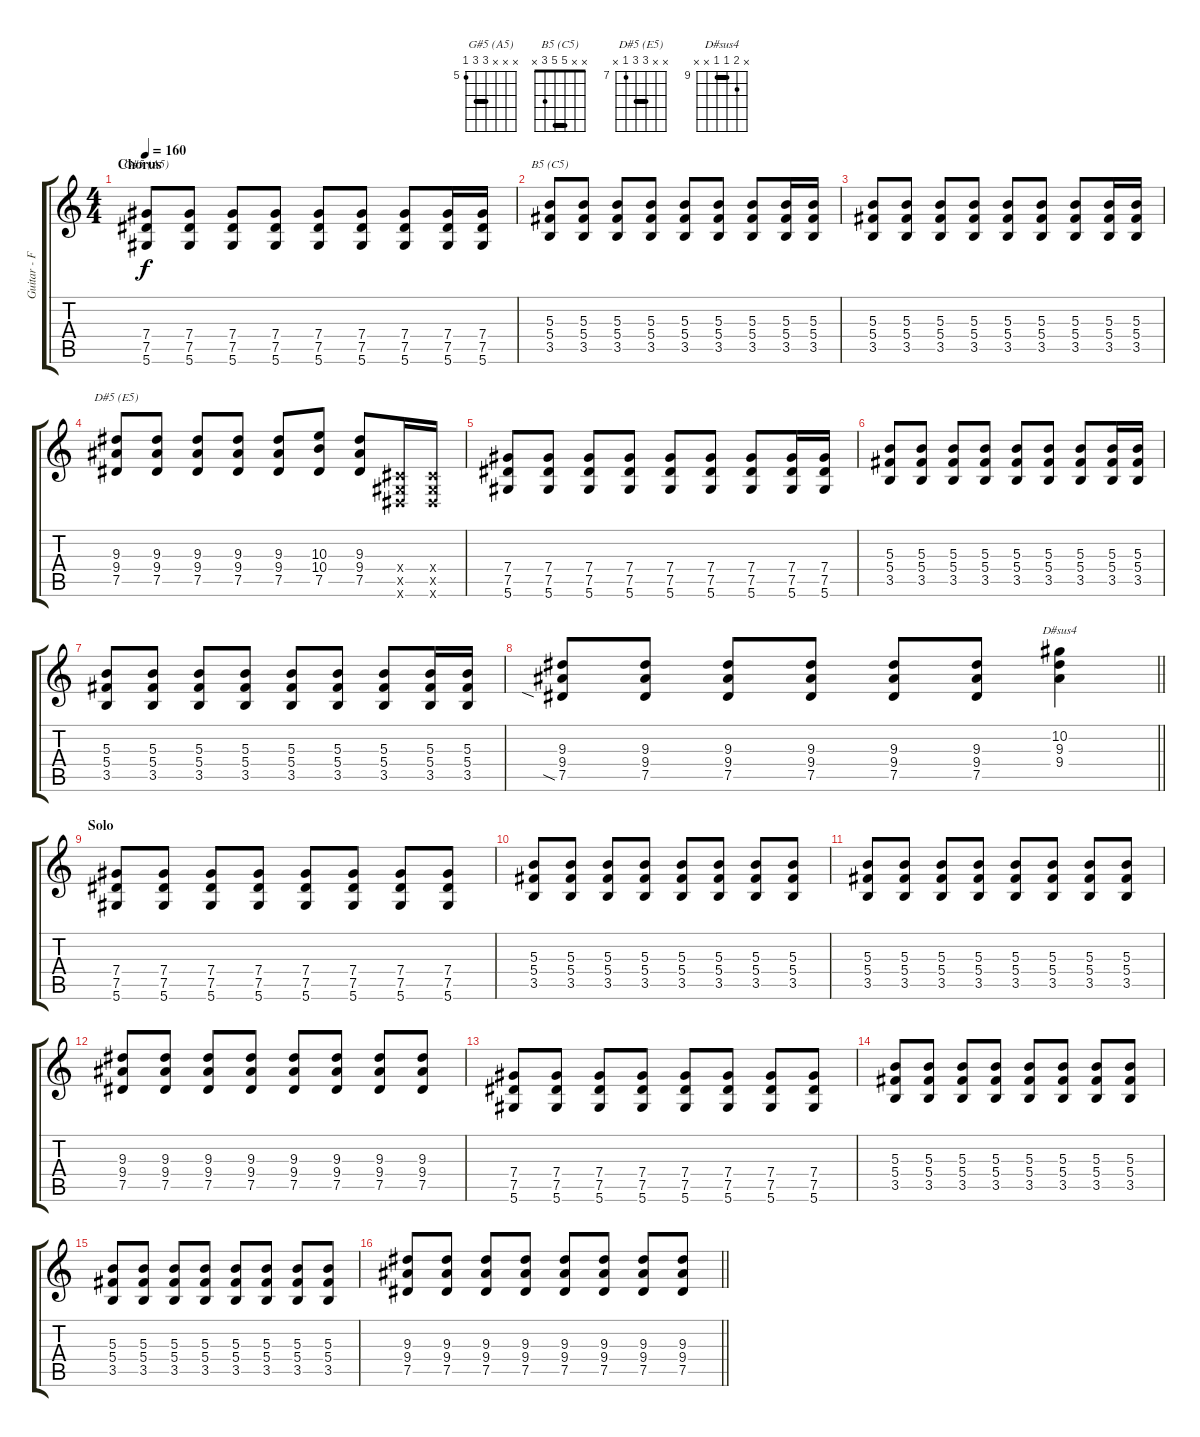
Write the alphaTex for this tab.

\track ("Guitar - Frost (Overdrive)" "Guitar - F") {instrument overdrivenguitar}
\staff {score tabs}
\tuning (Eb4 Bb3 Gb3 Db3 Ab2 Eb2) {hide}
\chord ("G#5 (A5)" x x x 7 7 5) {firstfret 5 barre 7}
\chord ("B5 (C5)" x x 5 5 3 x) {barre 5}
\chord ("D#5 (E5)" x x 9 9 7 x) {firstfret 7 barre 9}
\chord ("D#sus4" x 10 9 9 x x) {firstfret 9 barre 9}
\ts (4 4)
\section ("" "Chorus")
\tempo 160
\clef g2
\ks c
(7.4 7.5 5.6).8{ch "G#5 (A5)" dy f} (7.4 7.5 5.6).8 (7.4 7.5 5.6).8 (7.4 7.5 5.6).8 (7.4 7.5 5.6).8 (7.4 7.5 5.6).8 (7.4 7.5 5.6).8 (7.4 7.5 5.6).16 (7.4 7.5 5.6).16 |
(5.3 5.4 3.5).8{ch "B5 (C5)"} (5.3 5.4 3.5).8 (5.3 5.4 3.5).8 (5.3 5.4 3.5).8 (5.3 5.4 3.5).8 (5.3 5.4 3.5).8 (5.3 5.4 3.5).8 (5.3 5.4 3.5).16 (5.3 5.4 3.5).16 |
(5.3 5.4 3.5).8 (5.3 5.4 3.5).8 (5.3 5.4 3.5).8 (5.3 5.4 3.5).8 (5.3 5.4 3.5).8 (5.3 5.4 3.5).8 (5.3 5.4 3.5).8 (5.3 5.4 3.5).16 (5.3 5.4 3.5).16 |
(9.3 9.4 7.5).8{ch "D#5 (E5)"} (9.3 9.4 7.5).8 (9.3 9.4 7.5).8 (9.3 9.4 7.5).8 (9.3 9.4 7.5).8 (10.3 10.4 7.5).8 (9.3 9.4 7.5).8 (0.4{x} 0.5{x} 0.6{x}).16 (0.4{x} 0.5{x} 0.6{x}).16 |
(7.4 7.5 5.6).8 (7.4 7.5 5.6).8 (7.4 7.5 5.6).8 (7.4 7.5 5.6).8 (7.4 7.5 5.6).8 (7.4 7.5 5.6).8 (7.4 7.5 5.6).8 (7.4 7.5 5.6).16 (7.4 7.5 5.6).16 |
(5.3 5.4 3.5).8 (5.3 5.4 3.5).8 (5.3 5.4 3.5).8 (5.3 5.4 3.5).8 (5.3 5.4 3.5).8 (5.3 5.4 3.5).8 (5.3 5.4 3.5).8 (5.3 5.4 3.5).16 (5.3 5.4 3.5).16 |
(5.3 5.4 3.5).8 (5.3 5.4 3.5).8 (5.3 5.4 3.5).8 (5.3 5.4 3.5).8 (5.3 5.4 3.5).8 (5.3 5.4 3.5).8 (5.3 5.4 3.5).8 (5.3 5.4 3.5).16 (5.3 5.4 3.5).16 |
\barLineRight lightlight
(9.3 9.4 7.5{sia}).8 (9.3 9.4 7.5).8 (9.3 9.4 7.5).8 (9.3 9.4 7.5).8 (9.3 9.4 7.5).8 (9.3 9.4 7.5).8 (10.2 9.3 9.4).4{ch "D#sus4"} |
\section ("" "Solo")
(7.4 7.5 5.6).8 (7.4 7.5 5.6).8 (7.4 7.5 5.6).8 (7.4 7.5 5.6).8 (7.4 7.5 5.6).8 (7.4 7.5 5.6).8 (7.4 7.5 5.6).8 (7.4 7.5 5.6).8 |
(5.3 5.4 3.5).8 (5.3 5.4 3.5).8 (5.3 5.4 3.5).8 (5.3 5.4 3.5).8 (5.3 5.4 3.5).8 (5.3 5.4 3.5).8 (5.3 5.4 3.5).8 (5.3 5.4 3.5).8 |
(5.3 5.4 3.5).8 (5.3 5.4 3.5).8 (5.3 5.4 3.5).8 (5.3 5.4 3.5).8 (5.3 5.4 3.5).8 (5.3 5.4 3.5).8 (5.3 5.4 3.5).8 (5.3 5.4 3.5).8 |
(9.3 9.4 7.5).8 (9.3 9.4 7.5).8 (9.3 9.4 7.5).8 (9.3 9.4 7.5).8 (9.3 9.4 7.5).8 (9.3 9.4 7.5).8 (9.3 9.4 7.5).8 (9.3 9.4 7.5).8 |
(7.4 7.5 5.6).8 (7.4 7.5 5.6).8 (7.4 7.5 5.6).8 (7.4 7.5 5.6).8 (7.4 7.5 5.6).8 (7.4 7.5 5.6).8 (7.4 7.5 5.6).8 (7.4 7.5 5.6).8 |
(5.3 5.4 3.5).8 (5.3 5.4 3.5).8 (5.3 5.4 3.5).8 (5.3 5.4 3.5).8 (5.3 5.4 3.5).8 (5.3 5.4 3.5).8 (5.3 5.4 3.5).8 (5.3 5.4 3.5).8 |
(5.3 5.4 3.5).8 (5.3 5.4 3.5).8 (5.3 5.4 3.5).8 (5.3 5.4 3.5).8 (5.3 5.4 3.5).8 (5.3 5.4 3.5).8 (5.3 5.4 3.5).8 (5.3 5.4 3.5).8 |
\barLineRight lightlight
(9.3 9.4 7.5).8 (9.3 9.4 7.5).8 (9.3 9.4 7.5).8 (9.3 9.4 7.5).8 (9.3 9.4 7.5).8 (9.3 9.4 7.5).8 (9.3 9.4 7.5).8 (9.3 9.4 7.5).8
